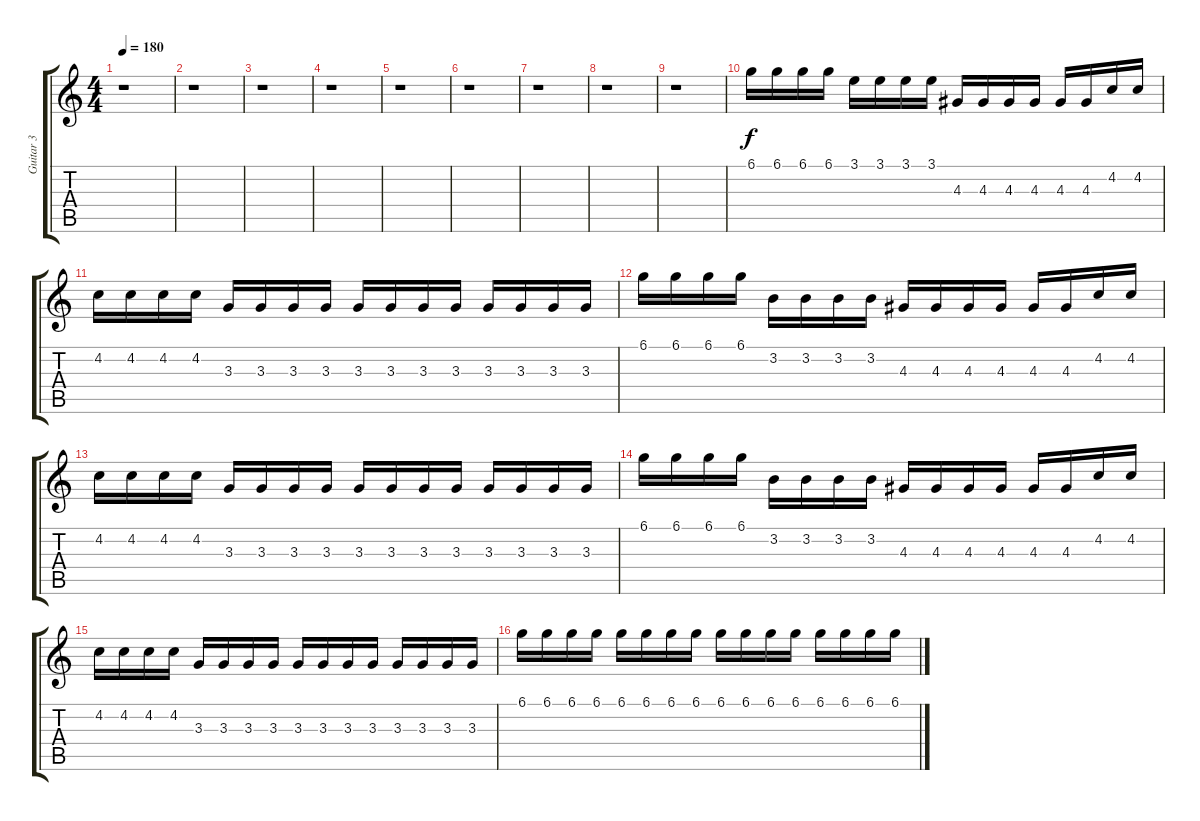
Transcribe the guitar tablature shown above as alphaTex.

\track ("Guitar 3" "Guitar 3") {instrument distortionguitar}
\staff {score tabs}
\tuning (Db4 Ab3 E3 B2 Gb2 B1) {hide}
\ts (4 4)
\tempo 180
\clef g2
\ks c
r.1{dy f} |
r.1 |
r.1 |
r.1 |
r.1 |
r.1 |
r.1 |
r.1 |
r.1 |
6.1.16 6.1.16 6.1.16 6.1.16 3.1.16 3.1.16 3.1.16 3.1.16 4.3.16 4.3.16 4.3.16 4.3.16 4.3.16 4.3.16 4.2.16 4.2.16 |
4.2.16 4.2.16 4.2.16 4.2.16 3.3.16 3.3.16 3.3.16 3.3.16 3.3.16 3.3.16 3.3.16 3.3.16 3.3.16 3.3.16 3.3.16 3.3.16 |
6.1.16 6.1.16 6.1.16 6.1.16 3.2.16 3.2.16 3.2.16 3.2.16 4.3.16 4.3.16 4.3.16 4.3.16 4.3.16 4.3.16 4.2.16 4.2.16 |
4.2.16 4.2.16 4.2.16 4.2.16 3.3.16 3.3.16 3.3.16 3.3.16 3.3.16 3.3.16 3.3.16 3.3.16 3.3.16 3.3.16 3.3.16 3.3.16 |
6.1.16 6.1.16 6.1.16 6.1.16 3.2.16 3.2.16 3.2.16 3.2.16 4.3.16 4.3.16 4.3.16 4.3.16 4.3.16 4.3.16 4.2.16 4.2.16 |
4.2.16 4.2.16 4.2.16 4.2.16 3.3.16 3.3.16 3.3.16 3.3.16 3.3.16 3.3.16 3.3.16 3.3.16 3.3.16 3.3.16 3.3.16 3.3.16 |
6.1.16 6.1.16 6.1.16 6.1.16 6.1.16 6.1.16 6.1.16 6.1.16 6.1.16 6.1.16 6.1.16 6.1.16 6.1.16 6.1.16 6.1.16 6.1.16
